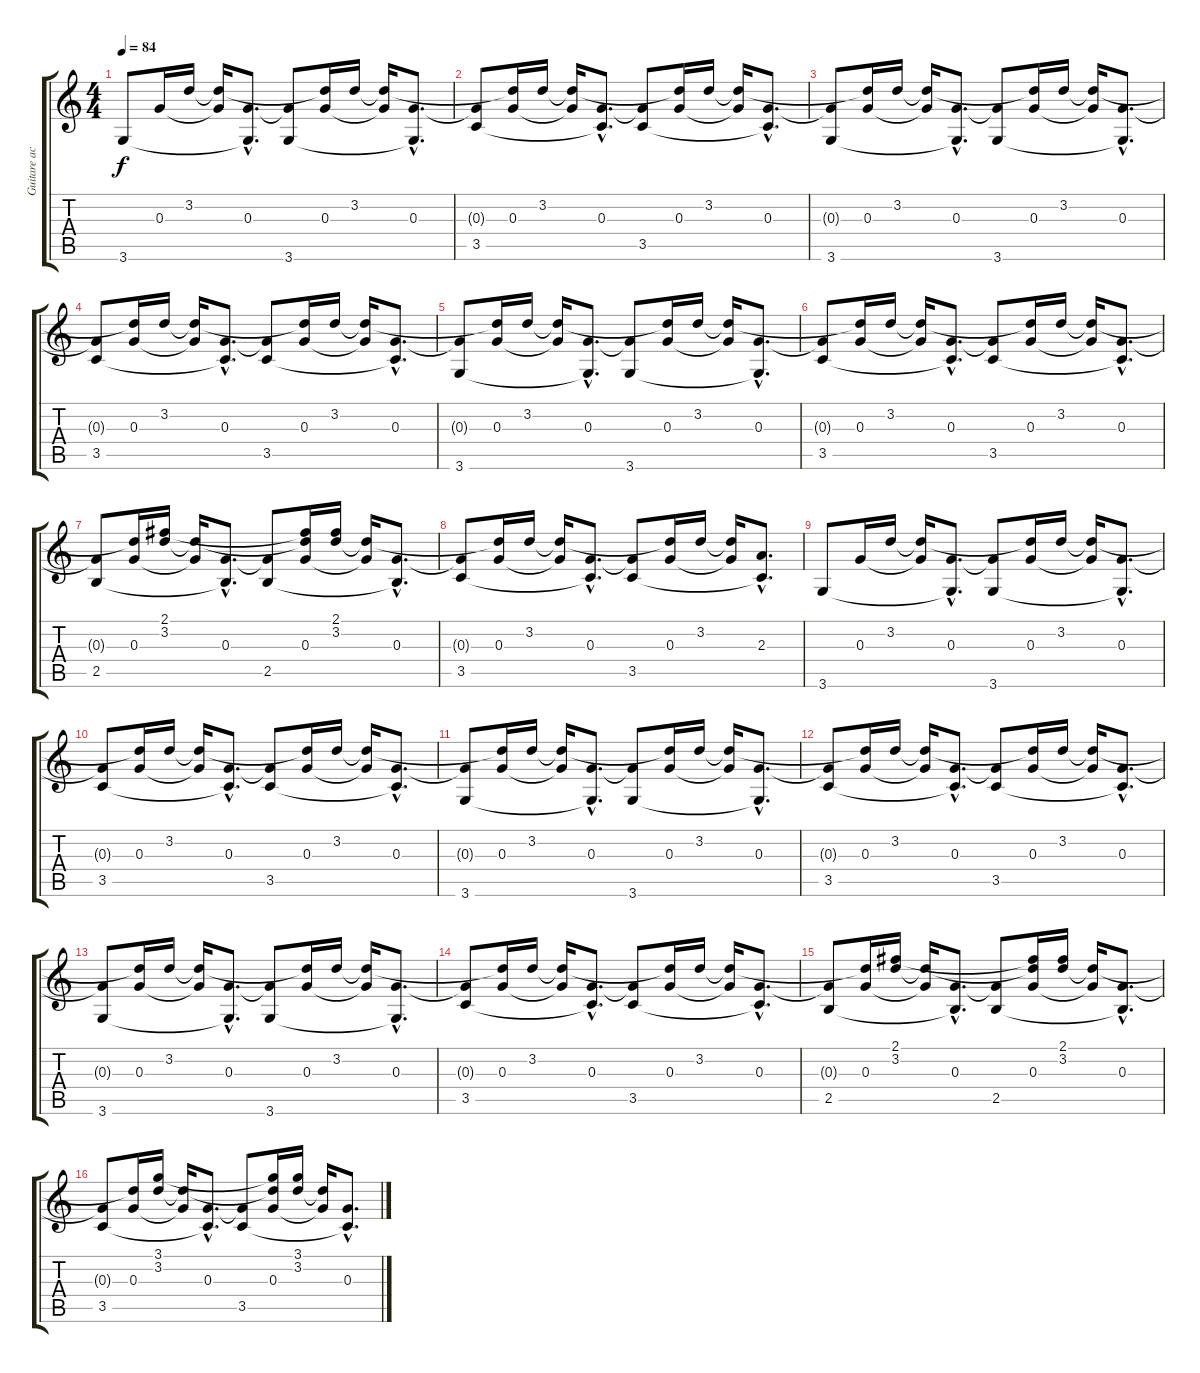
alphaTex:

\track ("Guitare accompagnement" "Guitare ac") {instrument acousticguitarnylon}
\staff {score tabs}
\tuning (E4 B3 G3 D3 A2 E2) {hide}
\ts (4 4)
\tempo 84
\clef g2
\ks c
3.6.8{dy f instrument acousticguitarnylon} 0.3.16 3.2.16 (3.2{t} 0.3{t}).16 (0.3{hac} 3.6{hac t}).8{d} (0.3{t} 3.6).8 (3.2{t} 0.3).16 3.2.16 (3.2{t} 0.3{t}).16 (0.3{hac} 3.6{hac t}).8{d} |
(0.3{t} 3.5).8 (3.2{t} 0.3).16 3.2.16 (3.2{t} 0.3{t}).16 (0.3{hac} 3.5{hac t}).8{d} (0.3{t} 3.5).8 (3.2{t} 0.3).16 3.2.16 (3.2{t} 0.3{t}).16 (0.3{hac} 3.5{hac t}).8{d} |
(0.3{t} 3.6).8 (3.2{t} 0.3).16 3.2.16 (3.2{t} 0.3{t}).16 (0.3{hac} 3.6{hac t}).8{d} (0.3{t} 3.6).8 (3.2{t} 0.3).16 3.2.16 (3.2{t} 0.3{t}).16 (0.3{hac} 3.6{hac t}).8{d} |
(0.3{t} 3.5).8 (3.2{t} 0.3).16 3.2.16 (3.2{t} 0.3{t}).16 (0.3{hac} 3.5{hac t}).8{d} (0.3{t} 3.5).8 (3.2{t} 0.3).16 3.2.16 (3.2{t} 0.3{t}).16 (0.3{hac} 3.5{hac t}).8{d} |
(0.3{t} 3.6).8 (3.2{t} 0.3).16 3.2.16 (3.2{t} 0.3{t}).16 (0.3{hac} 3.6{hac t}).8{d} (0.3{t} 3.6).8 (3.2{t} 0.3).16 3.2.16 (3.2{t} 0.3{t}).16 (0.3{hac} 3.6{hac t}).8{d} |
(0.3{t} 3.5).8 (3.2{t} 0.3).16 3.2.16 (3.2{t} 0.3{t}).16 (0.3{hac} 3.5{hac t}).8{d} (0.3{t} 3.5).8 (3.2{t} 0.3).16 3.2.16 (3.2{t} 0.3{t}).16 (0.3{hac} 3.5{hac t}).8{d} |
(0.3{t} 2.5).8 (3.2{t} 0.3).16 (2.1 3.2).16 (3.2{t} 0.3{t}).16 (0.3{hac} 2.5{hac t}).8{d} (0.3{t} 2.5).8 (2.1{t} 3.2{t} 0.3).16 (2.1 3.2).16 (3.2{t} 0.3{t}).16 (0.3{hac} 2.5{hac t}).8{d} |
(0.3{t} 3.5).8 (3.2{t} 0.3).16 3.2.16 (3.2{t} 0.3{t}).16 (0.3{hac} 3.5{hac t}).8{d} (0.3{t} 3.5).8 (3.2{t} 0.3).16 3.2.16 (3.2{t} 0.3{t}).16 (2.3{hac} 3.5{hac t}).8{d} |
3.6.8 0.3.16 3.2.16 (3.2{t} 0.3{t}).16 (0.3{hac} 3.6{hac t}).8{d} (0.3{t} 3.6).8 (3.2{t} 0.3).16 3.2.16 (3.2{t} 0.3{t}).16 (0.3{hac} 3.6{hac t}).8{d} |
(0.3{t} 3.5).8 (3.2{t} 0.3).16 3.2.16 (3.2{t} 0.3{t}).16 (0.3{hac} 3.5{hac t}).8{d} (0.3{t} 3.5).8 (3.2{t} 0.3).16 3.2.16 (3.2{t} 0.3{t}).16 (0.3{hac} 3.5{hac t}).8{d} |
(0.3{t} 3.6).8 (3.2{t} 0.3).16 3.2.16 (3.2{t} 0.3{t}).16 (0.3{hac} 3.6{hac t}).8{d} (0.3{t} 3.6).8 (3.2{t} 0.3).16 3.2.16 (3.2{t} 0.3{t}).16 (0.3{hac} 3.6{hac t}).8{d} |
(0.3{t} 3.5).8 (3.2{t} 0.3).16 3.2.16 (3.2{t} 0.3{t}).16 (0.3{hac} 3.5{hac t}).8{d} (0.3{t} 3.5).8 (3.2{t} 0.3).16 3.2.16 (3.2{t} 0.3{t}).16 (0.3{hac} 3.5{hac t}).8{d} |
(0.3{t} 3.6).8 (3.2{t} 0.3).16 3.2.16 (3.2{t} 0.3{t}).16 (0.3{hac} 3.6{hac t}).8{d} (0.3{t} 3.6).8 (3.2{t} 0.3).16 3.2.16 (3.2{t} 0.3{t}).16 (0.3{hac} 3.6{hac t}).8{d} |
(0.3{t} 3.5).8 (3.2{t} 0.3).16 3.2.16 (3.2{t} 0.3{t}).16 (0.3{hac} 3.5{hac t}).8{d} (0.3{t} 3.5).8 (3.2{t} 0.3).16 3.2.16 (3.2{t} 0.3{t}).16 (0.3{hac} 3.5{hac t}).8{d} |
(0.3{t} 2.5).8 (3.2{t} 0.3).16 (2.1 3.2).16 (3.2{t} 0.3{t}).16 (0.3{hac} 2.5{hac t}).8{d} (0.3{t} 2.5).8 (2.1{t} 3.2{t} 0.3).16 (2.1 3.2).16 (3.2{t} 0.3{t}).16 (0.3{hac} 2.5{hac t}).8{d} |
(0.3{t} 3.5).8 (3.2{t} 0.3).16 (3.1 3.2).16 (3.2{t} 0.3{t}).16 (0.3{hac} 3.5{hac t}).8{d} (0.3{t} 3.5).8 (3.1{t} 3.2{t} 0.3).16 (3.1 3.2).16 (3.2{t} 0.3{t}).16 (0.3{hac} 3.5{hac t}).8{d}
